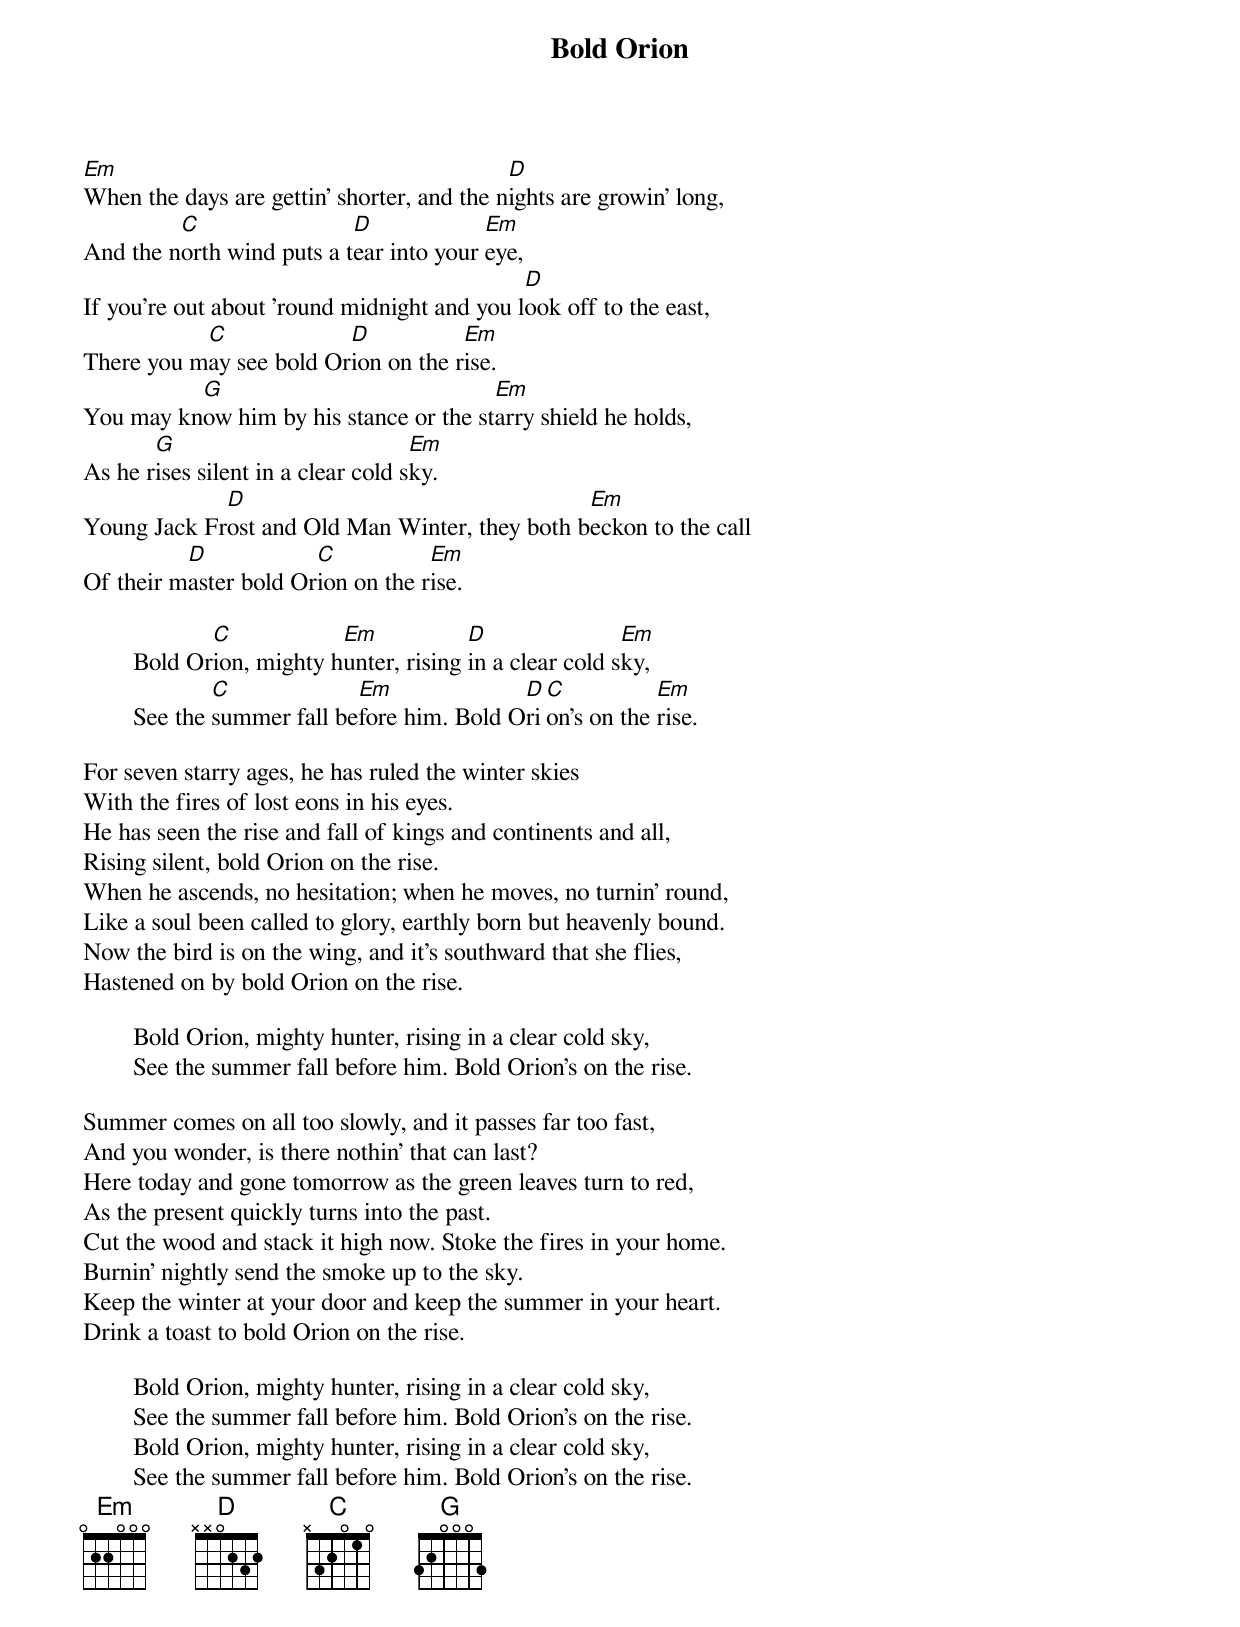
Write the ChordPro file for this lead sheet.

{title: Bold Orion}

[Em]When the days are gettin' shorter, and the n[D]ights are growin' long,
And the n[C]orth wind puts a t[D]ear into your [Em]eye,
If you're out about 'round midnight and you l[D]ook off to the east,
There you m[C]ay see bold Or[D]ion on the r[Em]ise.
You may kn[G]ow him by his stance or the st[Em]arry shield he holds,
As he r[G]ises silent in a clear cold s[Em]ky.
Young Jack Fr[D]ost and Old Man Winter, they both b[Em]eckon to the call
Of their m[D]aster bold Or[C]ion on the r[Em]ise.

        Bold Or[C]ion, mighty h[Em]unter, rising [D]in a clear cold s[Em]ky,
        See the [C]summer fall be[Em]fore him. Bold O[D]ri[C]on's on the [Em]rise.

For seven starry ages, he has ruled the winter skies
With the fires of lost eons in his eyes.
He has seen the rise and fall of kings and continents and all,
Rising silent, bold Orion on the rise.
When he ascends, no hesitation; when he moves, no turnin' round,
Like a soul been called to glory, earthly born but heavenly bound.
Now the bird is on the wing, and it's southward that she flies,
Hastened on by bold Orion on the rise.

        Bold Orion, mighty hunter, rising in a clear cold sky,
        See the summer fall before him. Bold Orion's on the rise.

Summer comes on all too slowly, and it passes far too fast,
And you wonder, is there nothin' that can last?
Here today and gone tomorrow as the green leaves turn to red,
As the present quickly turns into the past.
Cut the wood and stack it high now. Stoke the fires in your home.
Burnin' nightly send the smoke up to the sky.
Keep the winter at your door and keep the summer in your heart.
Drink a toast to bold Orion on the rise.

        Bold Orion, mighty hunter, rising in a clear cold sky,
        See the summer fall before him. Bold Orion's on the rise.
        Bold Orion, mighty hunter, rising in a clear cold sky,
        See the summer fall before him. Bold Orion's on the rise.
